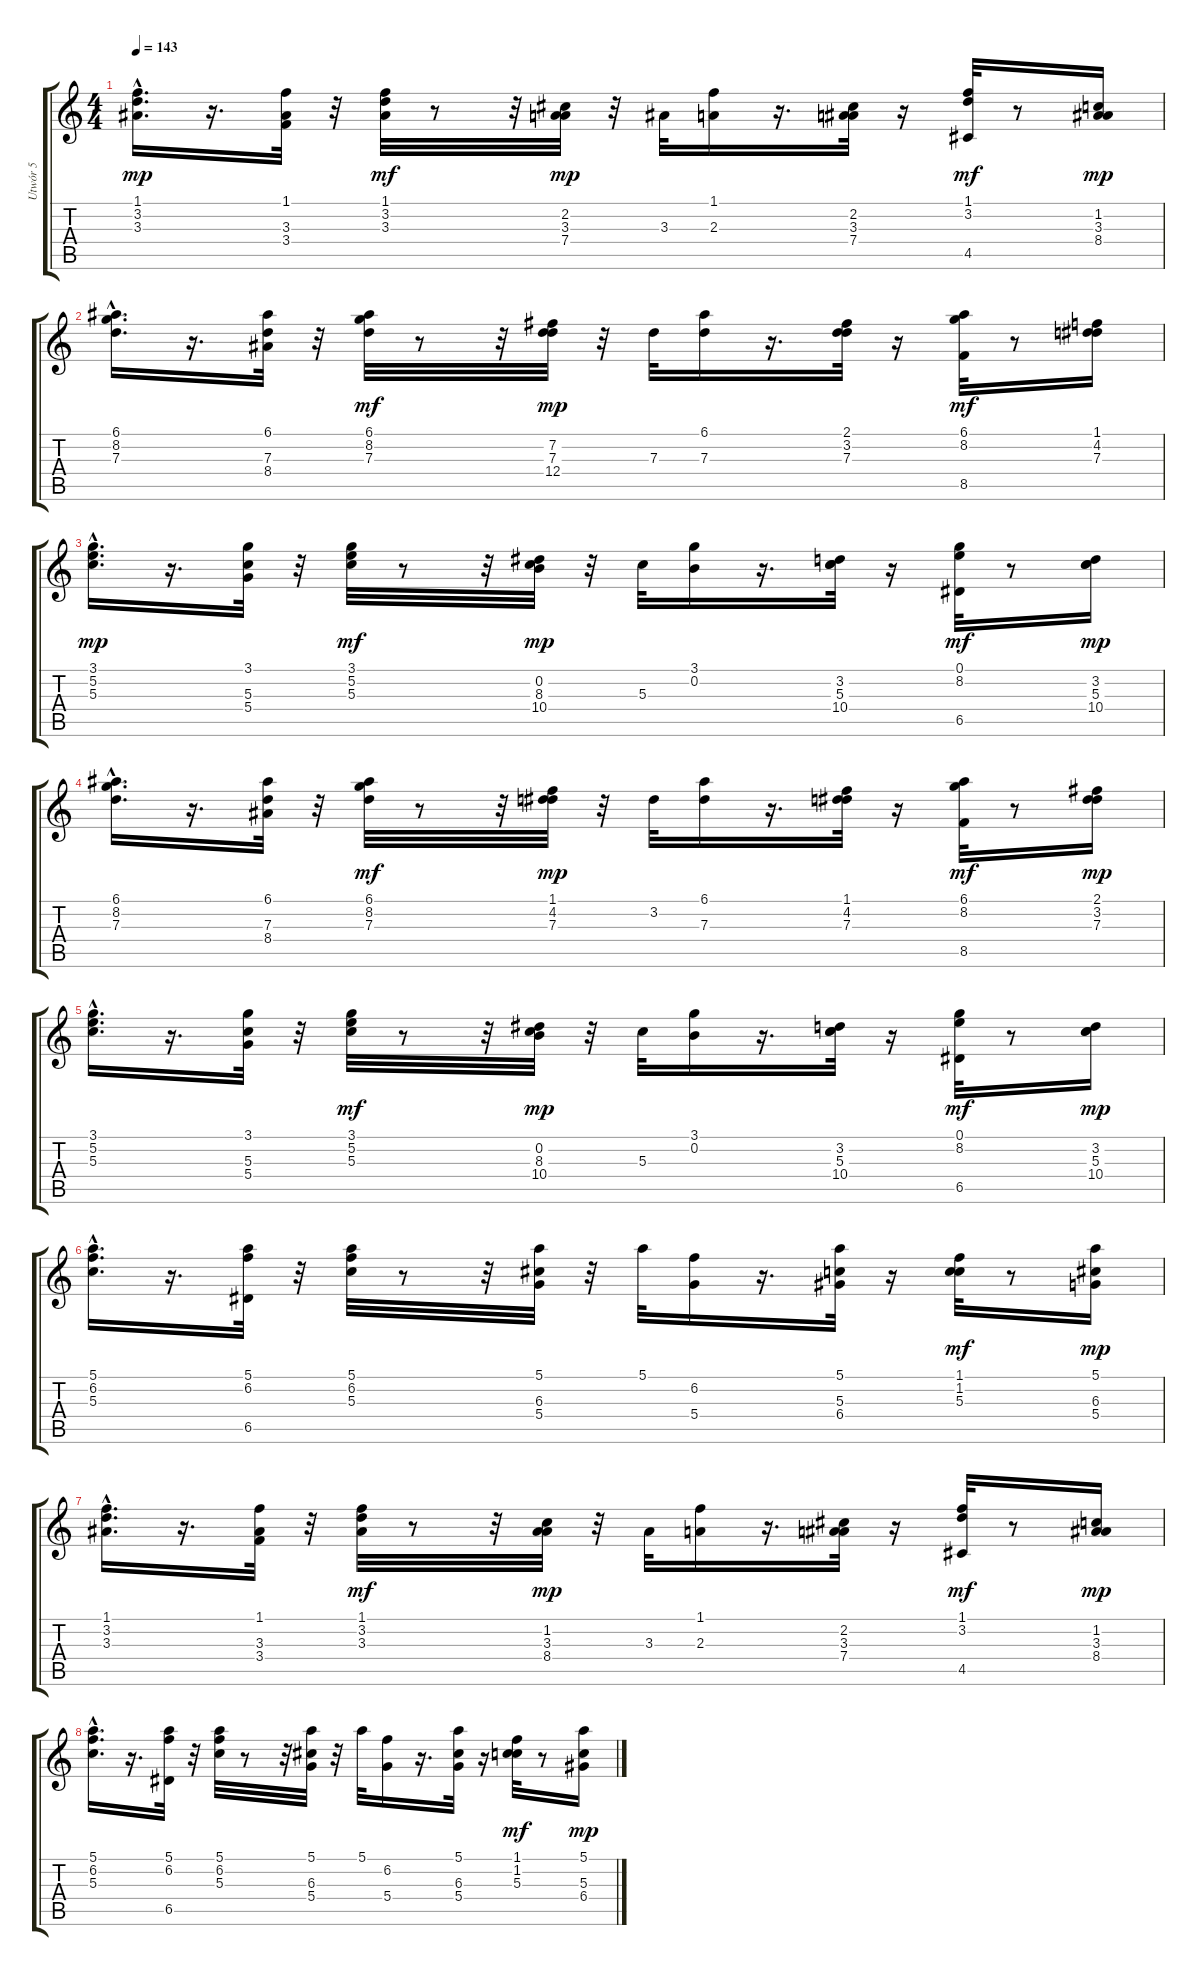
\track ("Utwór 5" "Utwór 5") {instrument distortionguitar}
\staff {score tabs}
\tuning (E4 B3 G3 D3 A2 E2) {hide}
\ts (4 4)
\tempo 143
\clef g2
\ks c
(1.1{hac} 3.2{hac} 3.3{hac}).16{d dy mp} r.16{d} (1.1 3.3 3.4).32 r.32 (1.1 3.2 3.3).32{dy mf} r.8 r.32 (2.2 3.3 7.4).32{dy mp} r.32 3.3.32 (1.1 2.3).16 r.16{d} (2.2 3.3 7.4).32 r.16 (1.1 3.2 4.5).32{dy mf} r.8 (1.2 3.3 8.4).16{dy mp} |
(6.1{hac} 8.2{hac} 7.3{hac}).16{d} r.16{d} (6.1 7.3 8.4).32 r.32 (6.1 8.2 7.3).32{dy mf} r.8 r.32 (7.2 7.3 12.4).32{dy mp} r.32 7.3.32 (6.1 7.3).16 r.16{d} (2.1 3.2 7.3).32 r.16 (6.1 8.2 8.5).32{dy mf} r.8 (1.1 4.2 7.3).16 |
(3.1{hac} 5.2{hac} 5.3{hac}).16{d dy mp} r.16{d} (3.1 5.3 5.4).32 r.32 (3.1 5.2 5.3).32{dy mf} r.8 r.32 (0.2 8.3 10.4).32{dy mp} r.32 5.3.32 (3.1 0.2).16 r.16{d} (3.2 5.3 10.4).32 r.16 (0.1 8.2 6.5).32{dy mf} r.8 (3.2 5.3 10.4).16{dy mp} |
(6.1{hac} 8.2{hac} 7.3{hac}).16{d} r.16{d} (6.1 7.3 8.4).32 r.32 (6.1 8.2 7.3).32{dy mf} r.8 r.32 (1.1 4.2 7.3).32{dy mp} r.32 3.2.32 (6.1 7.3).16 r.16{d} (1.1 4.2 7.3).32 r.16 (6.1 8.2 8.5).32{dy mf} r.8 (2.1 3.2 7.3).16{dy mp} |
(3.1{hac} 5.2{hac} 5.3{hac}).16{d} r.16{d} (3.1 5.3 5.4).32 r.32 (3.1 5.2 5.3).32{dy mf} r.8 r.32 (0.2 8.3 10.4).32{dy mp} r.32 5.3.32 (3.1 0.2).16 r.16{d} (3.2 5.3 10.4).32 r.16 (0.1 8.2 6.5).32{dy mf} r.8 (3.2 5.3 10.4).16{dy mp} |
(5.1{hac} 6.2{hac} 5.3{hac}).16{d} r.16{d} (5.1 6.2 6.5).32 r.32 (5.1 6.2 5.3).32 r.8 r.32 (5.1 6.3 5.4).32 r.32 5.1.32 (6.2 5.4).16 r.16{d} (5.1 5.3 6.4).32 r.16 (1.1 1.2 5.3).32{dy mf} r.8 (5.1 6.3 5.4).16{dy mp} |
(1.1{hac} 3.2{hac} 3.3{hac}).16{d} r.16{d} (1.1 3.3 3.4).32 r.32 (1.1 3.2 3.3).32{dy mf} r.8 r.32 (1.2 3.3 8.4).32{dy mp} r.32 3.3.32 (1.1 2.3).16 r.16{d} (2.2 3.3 7.4).32 r.16 (1.1 3.2 4.5).32{dy mf} r.8 (1.2 3.3 8.4).16{dy mp} |
(5.1{hac} 6.2{hac} 5.3{hac}).16{d} r.16{d} (5.1 6.2 6.5).32 r.32 (5.1 6.2 5.3).32 r.8 r.32 (5.1 6.3 5.4).32 r.32 5.1.32 (6.2 5.4).16 r.16{d} (5.1 6.3 5.4).32 r.16 (1.1 1.2 5.3).32{dy mf} r.8 (5.1 5.3 6.4).16{dy mp}
